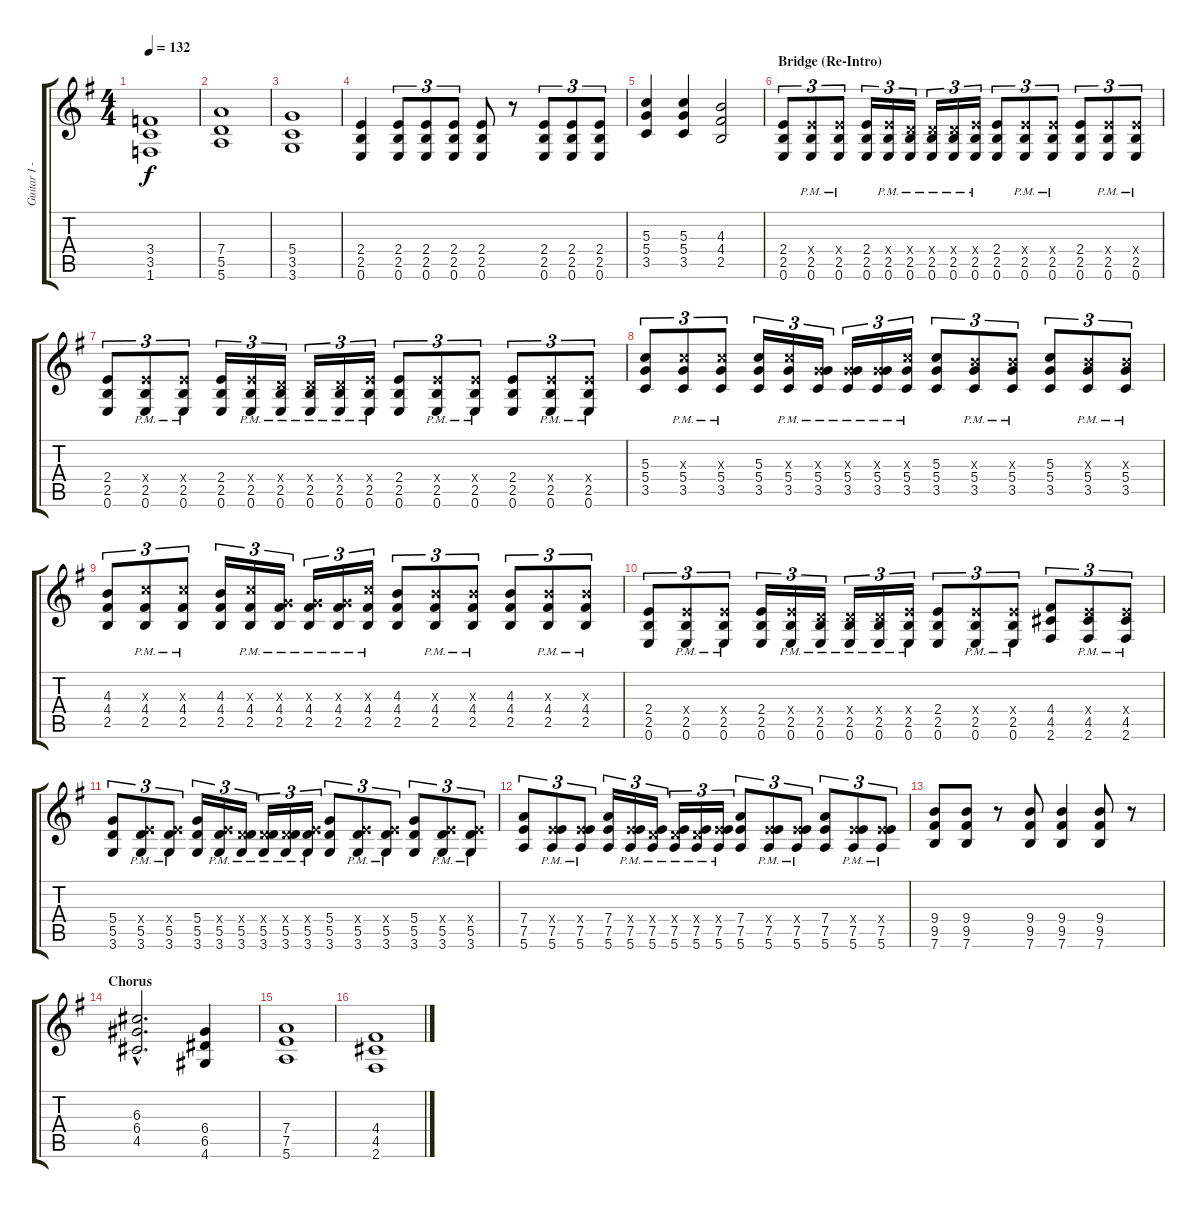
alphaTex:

\track ("Guitar I - Mark Jansen" "Guitar I -") {instrument distortionguitar}
\staff {score tabs}
\tuning (E4 B3 G3 D3 A2 E2) {hide}
\ts (4 4)
\tempo 132
\clef g2
\ks g
(3.4 3.5 1.6).1{dy f} |
(7.4 5.5 5.6).1 |
(5.4 3.5 3.6).1 |
(2.4 2.5 0.6).4 (2.4 2.5 0.6).8{tu (3 2)} (2.4 2.5 0.6).8{tu (3 2)} (2.4 2.5 0.6).8{tu (3 2)} (2.4 2.5 0.6).8 r.8 (2.4 2.5 0.6).8{tu (3 2)} (2.4 2.5 0.6).8{tu (3 2)} (2.4 2.5 0.6).8{tu (3 2)} |
(5.3 5.4 3.5).4 (5.3 5.4 3.5).4 (4.3 4.4 2.5).2 |
\section ("" "Bridge (Re-Intro)")
(2.4 2.5 0.6).8{tu (3 2)} (2.4{x} 2.5{pm} 0.6{pm}).8{tu (3 2)} (2.4{x} 2.5{pm} 0.6{pm}).8{tu (3 2)} (2.4 2.5 0.6).16{tu (3 2)} (2.4{x} 2.5{pm} 0.6{pm}).16{tu (3 2)} (0.4{x} 2.5{pm} 0.6{pm}).16{tu (3 2)} (0.4{x} 2.5{pm} 0.6{pm}).16{tu (3 2)} (0.4{x} 2.5{pm} 0.6{pm}).16{tu (3 2)} (2.4{x} 2.5{pm} 0.6{pm}).16{tu (3 2)} (2.4 2.5 0.6).8{tu (3 2)} (2.4{x} 2.5{pm} 0.6{pm}).8{tu (3 2)} (2.4{x} 2.5{pm} 0.6{pm}).8{tu (3 2)} (2.4 2.5 0.6).8{tu (3 2)} (2.4{x} 2.5{pm} 0.6{pm}).8{tu (3 2)} (2.4{x} 2.5{pm} 0.6{pm}).8{tu (3 2)} |
(2.4 2.5 0.6).8{tu (3 2)} (2.4{x} 2.5{pm} 0.6{pm}).8{tu (3 2)} (2.4{x} 2.5{pm} 0.6{pm}).8{tu (3 2)} (2.4 2.5 0.6).16{tu (3 2)} (2.4{x} 2.5{pm} 0.6{pm}).16{tu (3 2)} (0.4{x} 2.5{pm} 0.6{pm}).16{tu (3 2)} (0.4{x} 2.5{pm} 0.6{pm}).16{tu (3 2)} (0.4{x} 2.5{pm} 0.6{pm}).16{tu (3 2)} (2.4{x} 2.5{pm} 0.6{pm}).16{tu (3 2)} (2.4 2.5 0.6).8{tu (3 2)} (2.4{x} 2.5{pm} 0.6{pm}).8{tu (3 2)} (2.4{x} 2.5{pm} 0.6{pm}).8{tu (3 2)} (2.4 2.5 0.6).8{tu (3 2)} (2.4{x} 2.5{pm} 0.6{pm}).8{tu (3 2)} (2.4{x} 2.5{pm} 0.6{pm}).8{tu (3 2)} |
(5.3 5.4 3.5).8{tu (3 2)} (5.3{x} 5.4{pm} 3.5{pm}).8{tu (3 2)} (5.3{x} 5.4{pm} 3.5{pm}).8{tu (3 2)} (5.3 5.4 3.5).16{tu (3 2)} (5.3{x} 5.4{pm} 3.5{pm}).16{tu (3 2)} (0.3{x} 5.4{pm} 3.5{pm}).16{tu (3 2)} (0.3{x} 5.4{pm} 3.5{pm}).16{tu (3 2)} (0.3{x} 5.4{pm} 3.5{pm}).16{tu (3 2)} (5.3{x} 5.4{pm} 3.5{pm}).16{tu (3 2)} (5.3 5.4 3.5).8{tu (3 2)} (4.3{x} 5.4{pm} 3.5{pm}).8{tu (3 2)} (4.3{x} 5.4{pm} 3.5{pm}).8{tu (3 2)} (5.3 5.4 3.5).8{tu (3 2)} (4.3{x} 5.4{pm} 3.5{pm}).8{tu (3 2)} (4.3{x} 5.4{pm} 3.5{pm}).8{tu (3 2)} |
(4.3 4.4 2.5).8{tu (3 2)} (5.3{x} 4.4{pm} 2.5{pm}).8{tu (3 2)} (5.3{x} 4.4{pm} 2.5{pm}).8{tu (3 2)} (4.3 4.4 2.5).16{tu (3 2)} (5.3{x} 4.4{pm} 2.5{pm}).16{tu (3 2)} (0.3{x} 4.4{pm} 2.5{pm}).16{tu (3 2)} (0.3{x} 4.4{pm} 2.5{pm}).16{tu (3 2)} (0.3{x} 4.4{pm} 2.5{pm}).16{tu (3 2)} (5.3{x} 4.4{pm} 2.5{pm}).16{tu (3 2)} (4.3 4.4 2.5).8{tu (3 2)} (4.3{x} 4.4{pm} 2.5{pm}).8{tu (3 2)} (4.3{x} 4.4{pm} 2.5{pm}).8{tu (3 2)} (4.3 4.4 2.5).8{tu (3 2)} (4.3{x} 4.4{pm} 2.5{pm}).8{tu (3 2)} (4.3{x} 4.4{pm} 2.5{pm}).8{tu (3 2)} |
(2.4 2.5 0.6).8{tu (3 2)} (2.4{x} 2.5{pm} 0.6{pm}).8{tu (3 2)} (2.4{x} 2.5{pm} 0.6{pm}).8{tu (3 2)} (2.4 2.5 0.6).16{tu (3 2)} (2.4{x} 2.5{pm} 0.6{pm}).16{tu (3 2)} (0.4{x} 2.5{pm} 0.6{pm}).16{tu (3 2)} (0.4{x} 2.5{pm} 0.6{pm}).16{tu (3 2)} (0.4{x} 2.5{pm} 0.6{pm}).16{tu (3 2)} (2.4{x} 2.5{pm} 0.6{pm}).16{tu (3 2)} (2.4 2.5 0.6).8{tu (3 2)} (2.4{x} 2.5{pm} 0.6{pm}).8{tu (3 2)} (2.4{x} 2.5{pm} 0.6{pm}).8{tu (3 2)} (4.4 4.5 2.6).8{tu (3 2)} (2.4{x} 4.5{pm} 2.6{pm}).8{tu (3 2)} (2.4{x} 4.5{pm} 2.6{pm}).8{tu (3 2)} |
(5.4 5.5 3.6).8{tu (3 2)} (2.4{x} 5.5{pm} 3.6{pm}).8{tu (3 2)} (2.4{x} 5.5{pm} 3.6{pm}).8{tu (3 2)} (5.4 5.5 3.6).16{tu (3 2)} (2.4{x} 5.5{pm} 3.6{pm}).16{tu (3 2)} (0.4{x} 5.5{pm} 3.6{pm}).16{tu (3 2)} (0.4{x} 5.5{pm} 3.6{pm}).16{tu (3 2)} (0.4{x} 5.5{pm} 3.6{pm}).16{tu (3 2)} (2.4{x} 5.5{pm} 3.6{pm}).16{tu (3 2)} (5.4 5.5 3.6).8{tu (3 2)} (2.4{x} 5.5{pm} 3.6{pm}).8{tu (3 2)} (2.4{x} 5.5{pm} 3.6{pm}).8{tu (3 2)} (5.4 5.5 3.6).8{tu (3 2)} (2.4{x} 5.5{pm} 3.6{pm}).8{tu (3 2)} (2.4{x} 5.5{pm} 3.6{pm}).8{tu (3 2)} |
(7.4 7.5 5.6).8{tu (3 2)} (2.4{x} 7.5{pm} 5.6{pm}).8{tu (3 2)} (2.4{x} 7.5{pm} 5.6{pm}).8{tu (3 2)} (7.4 7.5 5.6).16{tu (3 2)} (2.4{x} 7.5{pm} 5.6{pm}).16{tu (3 2)} (0.4{x} 7.5{pm} 5.6{pm}).16{tu (3 2)} (0.4{x} 7.5{pm} 5.6{pm}).16{tu (3 2)} (0.4{x} 7.5{pm} 5.6{pm}).16{tu (3 2)} (2.4{x} 7.5{pm} 5.6{pm}).16{tu (3 2)} (7.4 7.5 5.6).8{tu (3 2)} (2.4{x} 7.5{pm} 5.6{pm}).8{tu (3 2)} (2.4{x} 7.5{pm} 5.6{pm}).8{tu (3 2)} (7.4 7.5 5.6).8{tu (3 2)} (2.4{x} 7.5{pm} 5.6{pm}).8{tu (3 2)} (2.4{x} 7.5{pm} 5.6{pm}).8{tu (3 2)} |
(9.4 9.5 7.6).8 (9.4 9.5 7.6).8 r.8 (9.4 9.5 7.6).8 (9.4 9.5 7.6).4 (9.4 9.5 7.6).8 r.8 |
\section ("" "Chorus")
(6.3{hac} 6.4{hac} 4.5{hac}).2{d} (6.4 6.5 4.6).4 |
(7.4 7.5 5.6).1 |
(4.4 4.5 2.6).1
